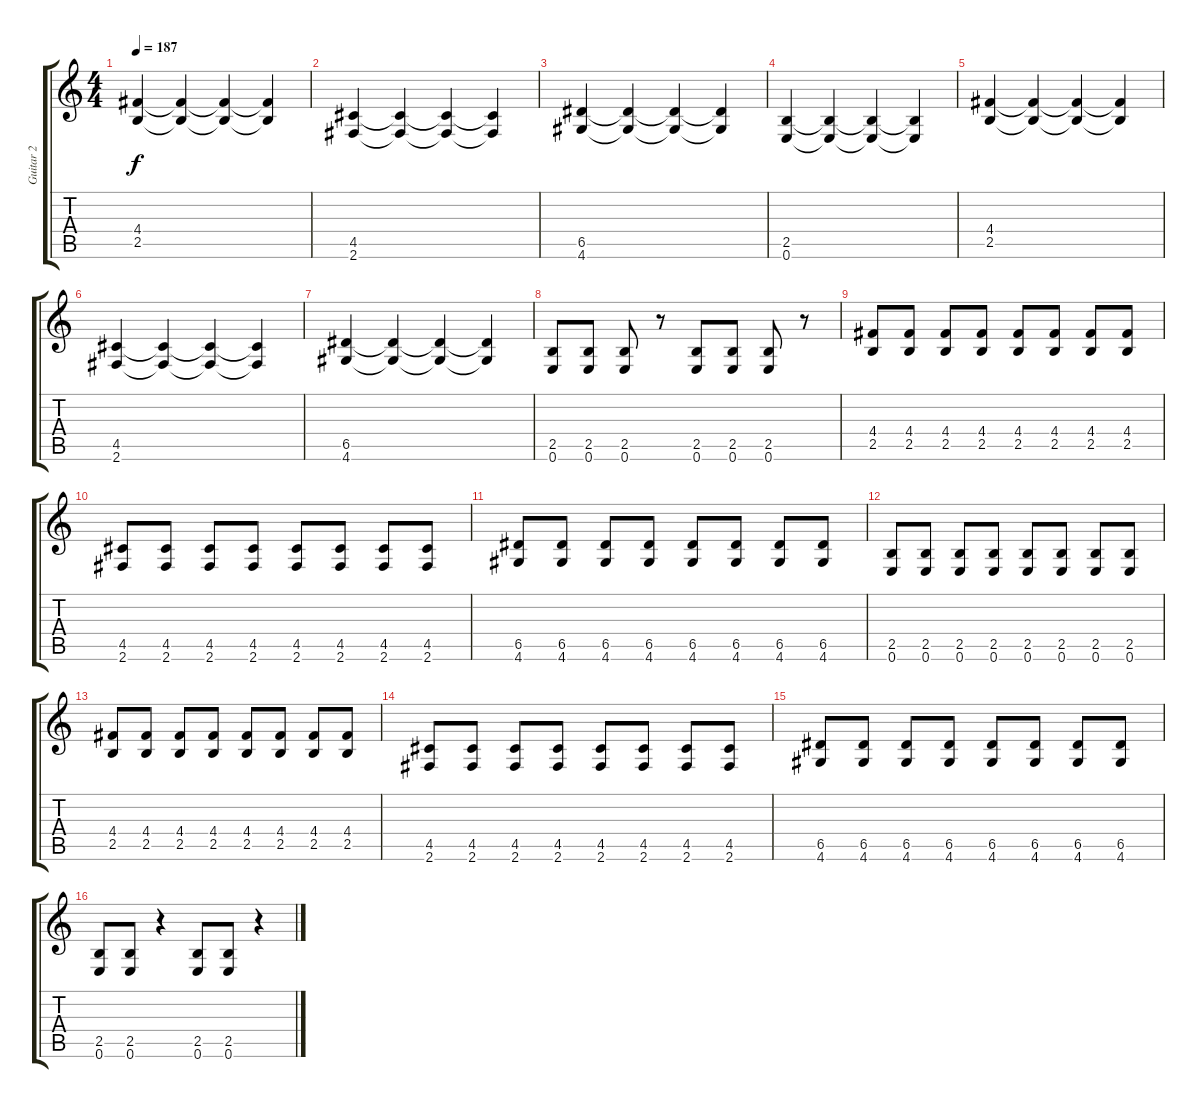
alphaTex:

\track ("Guitar 2" "Guitar 2") {instrument distortionguitar}
\staff {score tabs}
\tuning (E4 B3 G3 D3 A2 E2) {hide}
\ts (4 4)
\tempo 187
\clef g2
\ks c
(4.4 2.5).4{dy f} (4.4{t} 2.5{t}).4 (4.4{t} 2.5{t}).4 (4.4{t} 2.5{t}).4 |
(4.5 2.6).4 (4.5{t} 2.6{t}).4 (4.5{t} 2.6{t}).4 (4.5{t} 2.6{t}).4 |
(6.5 4.6).4 (6.5{t} 4.6{t}).4 (6.5{t} 4.6{t}).4 (6.5{t} 4.6{t}).4 |
(2.5 0.6).4 (2.5{t} 0.6{t}).4 (2.5{t} 0.6{t}).4 (2.5{t} 0.6{t}).4 |
(4.4 2.5).4 (4.4{t} 2.5{t}).4 (4.4{t} 2.5{t}).4 (4.4{t} 2.5{t}).4 |
(4.5 2.6).4 (4.5{t} 2.6{t}).4 (4.5{t} 2.6{t}).4 (4.5{t} 2.6{t}).4 |
(6.5 4.6).4 (6.5{t} 4.6{t}).4 (6.5{t} 4.6{t}).4 (6.5{t} 4.6{t}).4 |
(2.5 0.6).8 (2.5 0.6).8 (2.5 0.6).8 r.8 (2.5 0.6).8 (2.5 0.6).8 (2.5 0.6).8 r.8 |
(4.4 2.5).8 (4.4 2.5).8 (4.4 2.5).8 (4.4 2.5).8 (4.4 2.5).8 (4.4 2.5).8 (4.4 2.5).8 (4.4 2.5).8 |
(4.5 2.6).8 (4.5 2.6).8 (4.5 2.6).8 (4.5 2.6).8 (4.5 2.6).8 (4.5 2.6).8 (4.5 2.6).8 (4.5 2.6).8 |
(6.5 4.6).8 (6.5 4.6).8 (6.5 4.6).8 (6.5 4.6).8 (6.5 4.6).8 (6.5 4.6).8 (6.5 4.6).8 (6.5 4.6).8 |
(2.5 0.6).8 (2.5 0.6).8 (2.5 0.6).8 (2.5 0.6).8 (2.5 0.6).8 (2.5 0.6).8 (2.5 0.6).8 (2.5 0.6).8 |
(4.4 2.5).8 (4.4 2.5).8 (4.4 2.5).8 (4.4 2.5).8 (4.4 2.5).8 (4.4 2.5).8 (4.4 2.5).8 (4.4 2.5).8 |
(4.5 2.6).8 (4.5 2.6).8 (4.5 2.6).8 (4.5 2.6).8 (4.5 2.6).8 (4.5 2.6).8 (4.5 2.6).8 (4.5 2.6).8 |
(6.5 4.6).8 (6.5 4.6).8 (6.5 4.6).8 (6.5 4.6).8 (6.5 4.6).8 (6.5 4.6).8 (6.5 4.6).8 (6.5 4.6).8 |
(2.5 0.6).8 (2.5 0.6).8 r.4 (2.5 0.6).8 (2.5 0.6).8 r.4
